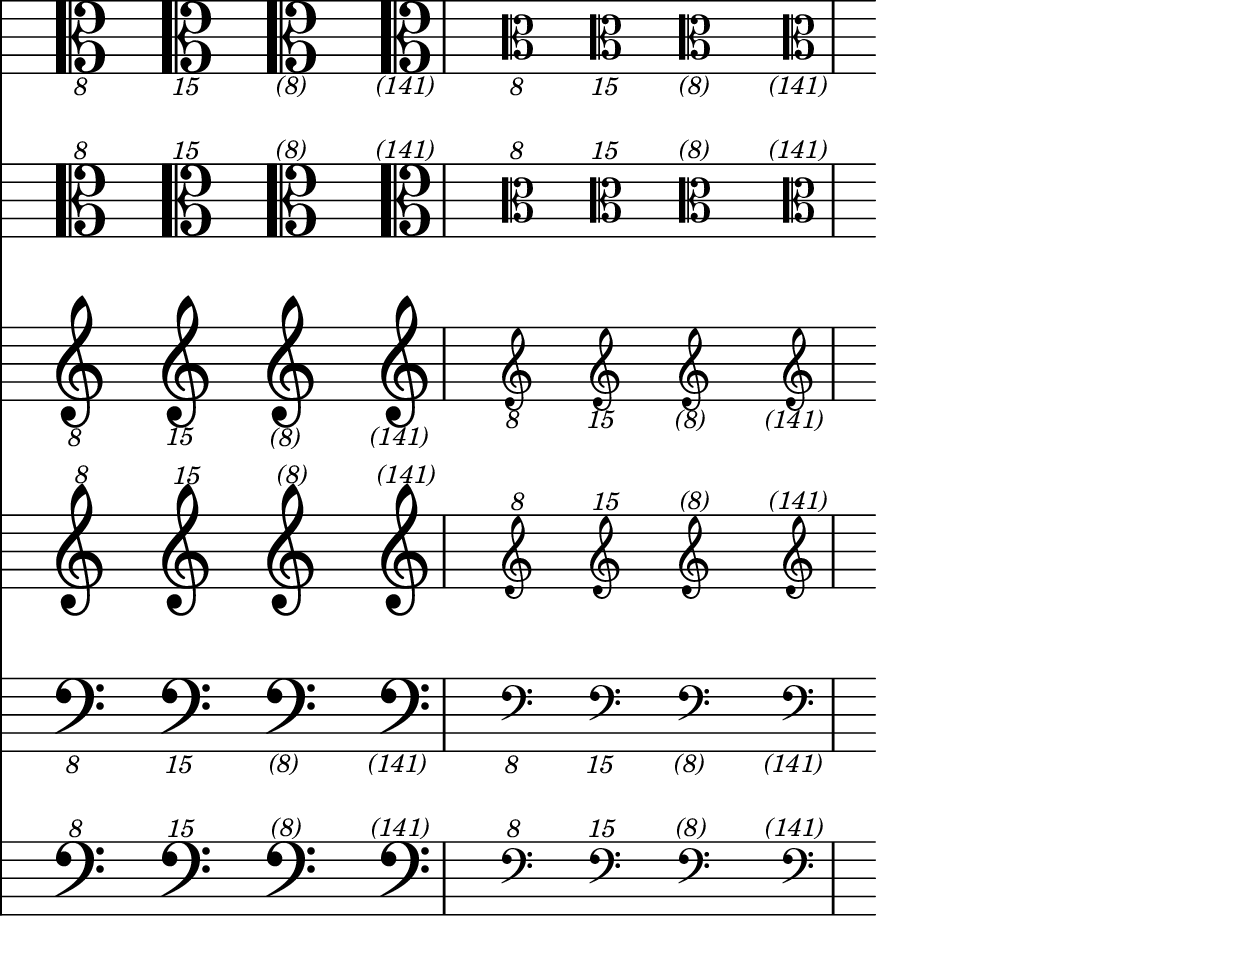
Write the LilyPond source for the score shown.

%% Generated by lilypond-book
%% Options: [exampleindent=10.16\mm,indent=0\mm,line-width=160\mm,paper-height=845.047\pt,paper-width=597.508\pt,papersize='(cons (* 597.508 pt) (* 845.047 pt))]
\include "lilypond-book-preamble.ly"


% ****************************************************************
% Start cut-&-pastable-section
% ****************************************************************

#(ly:set-option 'eps-box-padding 3.000000)



\paper {
  #(set-paper-size '(cons (* 597.508 pt) (* 845.047 pt)))
  indent = 0\mm
  line-width = 160\mm
  % offset the left padding, also add 1mm as lilypond creates cropped
  % images with a little space on the right
  line-width = #(- line-width (* mm  3.000000) (* mm 1))
}

\layout {
  
}




% ****************************************************************
% ly snippet:
% ****************************************************************
\sourcefilename "/lilypond-2.25.15/input/regression/clef-transposition-placement.ly"
\sourcefileline 0
\version "2.19.22"

\header {

  texidoc="Transposition symbols should be correctly positioned
close to the parent clef.  Horizontal alignment is fine-tuned
for standard C, G and F clefs: for example, downwards transposition
of a G clef should be centered exactly under the middle of clef hook.
For clefs that don't have fine-tuned alignment the transposition
number should be centered."

}

% use huge staff-size to see the tiny differencies better.
#(set-global-staff-size 35)

clefVariations =
#(define-music-function (type)(string?)
   #{
     \once \omit Staff.Clef s4
     \override Staff.Clef.full-size-change = ##t
     \clef #(string-append type "8") s4
     \clef #(string-append type "15") s4
     \clef #(string-append type "(8)") s4
     \clef #(string-append type "(141)") s4
     % change clefs are omitted - too similar to regular ones
     \cueClef #(string-append type "8") s4
     \cueClef #(string-append type "15") s4
     \cueClef #(string-append type "(8)") s4
     \cueClef #(string-append type "(141)") s4
   #})

\markup "Even the smallest positioning changes may indicate a problem!"
\score {
  <<
    \new Staff { \clefVariations "C_" }
    \new Staff { \clefVariations "C^" }
    \new Staff { \clefVariations "G_" }
    \new Staff { \clefVariations "G^" }
    \new Staff { \clefVariations "F_" }
    \new Staff { \clefVariations "F^" }
  >>
}

\layout {
  \context {
    \Staff
    \remove Time_signature_engraver
  }
}


% ****************************************************************
% end ly snippet
% ****************************************************************
